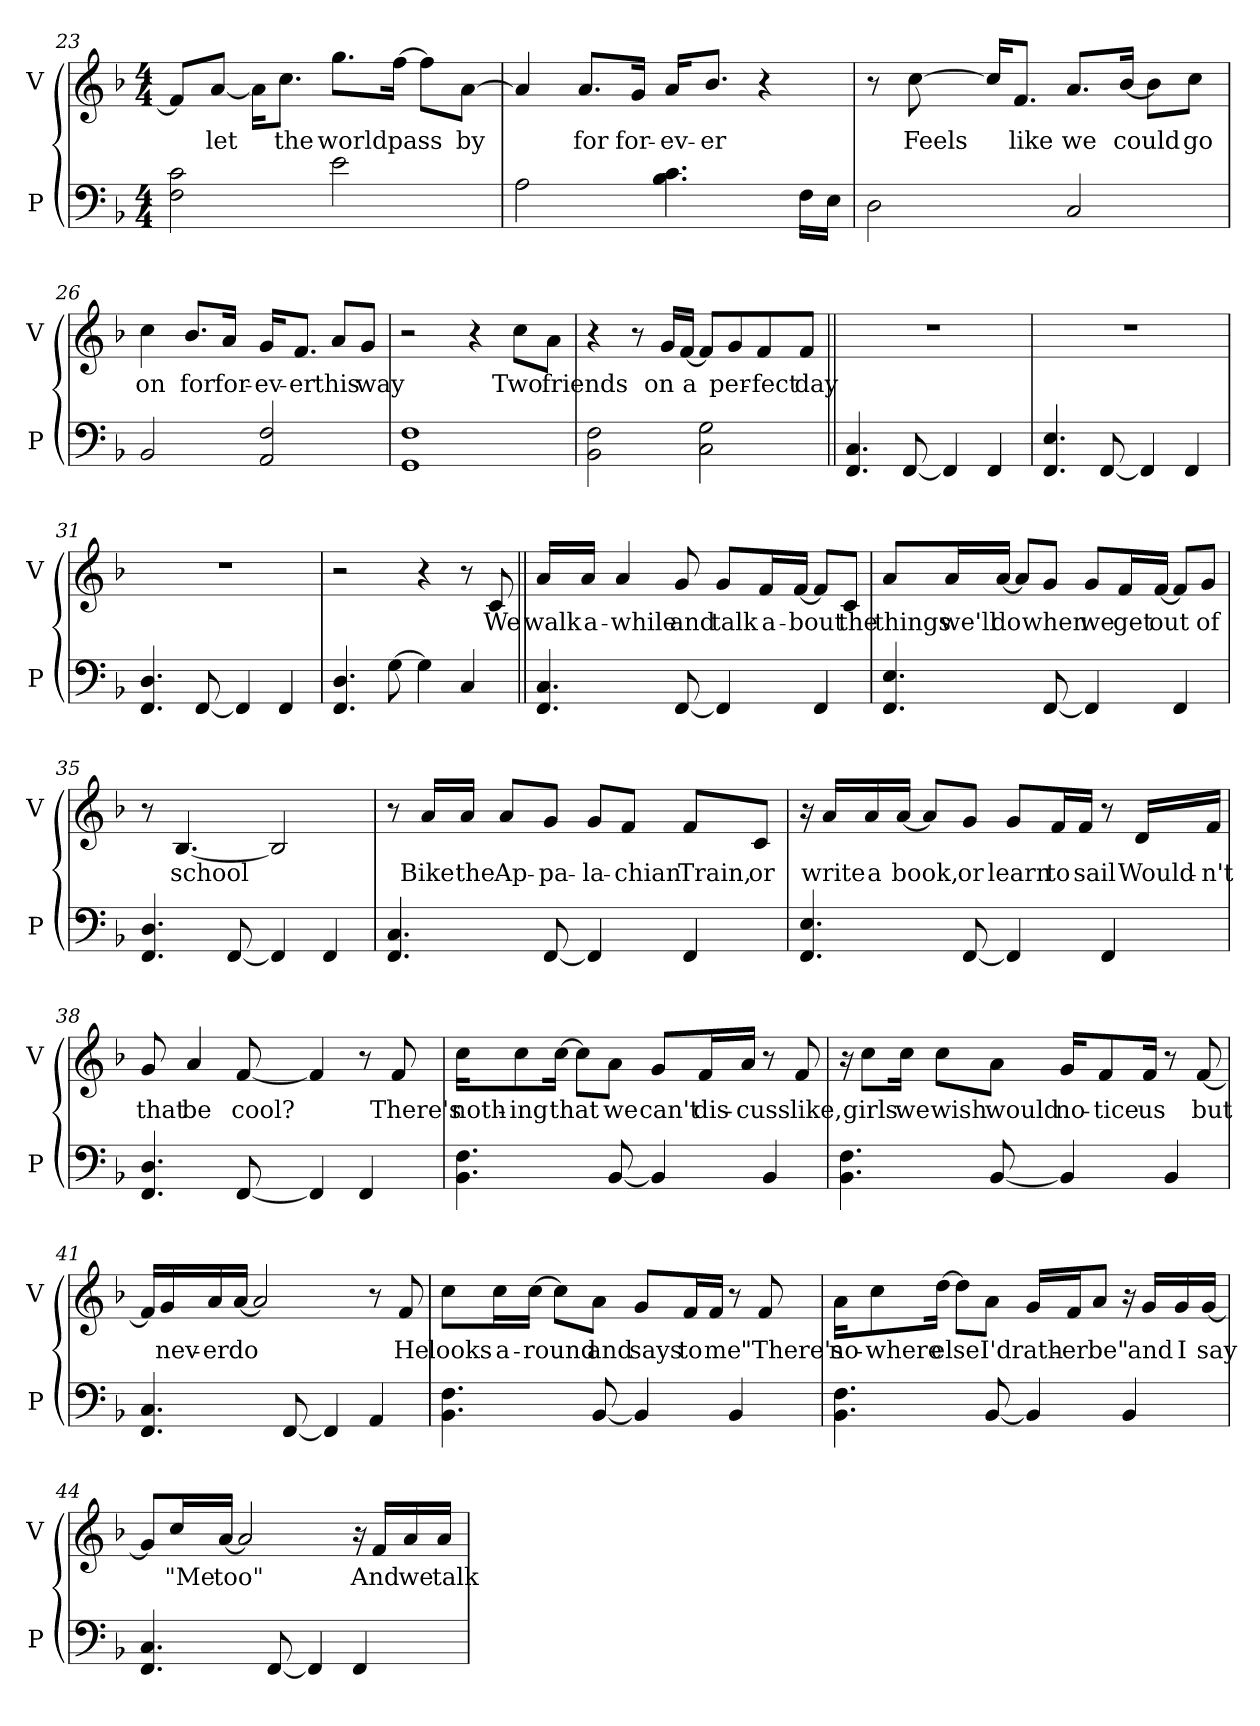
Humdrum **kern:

**kern	**kern	**text
*part2	*part1	*part1
*staff2	*staff1	*staff1
*I"P	*I"V	*
*I'P	*I'V	*
*clefF4	*clefG2	*
*k[b-]	*k[b-]	*
*M4/4	*M4/4	*
=23	=23	=23
2c 2F	8fL]	.
.	[8aJ	let
.	16aKL]	.
.	8.ccJ	the
2e	8.ggL	world
.	[16ffJk	pass
.	8ffL]	.
.	[8aJ	by
=24	=24	=24
2A	4a]	.
.	8.aL	for
.	16gJk	for-
4.B- 4.c	16aKL	-ev-
.	8.b-J	-er
.	4r	.
16FLL	.	.
16EJJ	.	.
=25	=25	=25
2D	8r	.
.	[8cc	Feels
.	16ccKL]	.
.	8.fJ	like
2C	8.aL	we
.	[16b-Jk	could
.	8b-L]	.
.	8ccJ	go
=26	=26	=26
2BB-	4cc	on
.	8.b-L	for
.	16aJk	for-
2AA 2F	16gKL	-ev-
.	8.fJ	-er
.	8aL	this
.	8gJ	way
=27	=27	=27
1F 1GG	2r	.
.	4r	.
.	8ccL	Two
.	8aJ	friends
=28	=28	=28
2F 2BB-	4r	.
.	8r	.
.	16gLL	on
.	[16fJJ	a
2C 2G	8fL]	.
.	8g	per-
.	8f	-fect
.	8fJ	day
=29||	=29||	=29||
4.FF 4.C	1r	.
[8FF	.	.
4FF]	.	.
4FF	.	.
=30	=30	=30
4.FF 4.E	1r	.
[8FF	.	.
4FF]	.	.
4FF	.	.
=31	=31	=31
4.FF 4.D	1r	.
[8FF	.	.
4FF]	.	.
4FF	.	.
=32	=32	=32
4.FF 4.D	2r	.
[8G	.	.
4G]	4r	.
4C	8r	.
.	8c	We
=33||	=33||	=33||
4.FF 4.C	16aLL	walk
.	16aJJ	a-
.	4a	-while
[8FF	8g	and
4FF]	8gL	talk
.	16fL	a-
.	[16fJJ	-bout
4FF	8fL]	.
.	8cJ	the
=34	=34	=34
4.FF 4.E	8aL	things
.	16aL	we'll
.	[16aJJ	do
.	8aL]	.
[8FF	8gJ	when
4FF]	8gL	we
.	16fL	get
.	[16fJJ	out
4FF	8fL]	.
.	8gJ	of
=35	=35	=35
4.FF 4.D	8r	.
.	[4.B-	school
[8FF	.	.
4FF]	2B-]	.
4FF	.	.
=36	=36	=36
4.FF 4.C	8r	.
.	16aLL	Bike
.	16aJJ	the
.	8aL	Ap-
[8FF	8gJ	-pa-
4FF]	8gL	-la-
.	8fJ	-chian
4FF	8fL	Train,
.	8cJ	or
=37	=37	=37
4.FF 4.E	16r	.
.	16aLL	write
.	16a	a
.	[16aJJ	book,
.	8aL]	.
[8FF	8gJ	or
4FF]	8gL	learn
.	16fL	to
.	16fJJ	sail
4FF	8r	.
.	16dLL	Would-
.	16fJJ	-n't
=38	=38	=38
4.FF 4.D	8g	that
.	4a	be
[8FF	[8f	cool?
4FF]	4f]	.
4FF	8r	.
.	8f	There's
=39	=39	=39
4.F 4.BB-	16ccKL	noth-
.	8cc	-ing
.	[16ccJk	that
.	8ccL]	.
[8BB-	8aJ	we
4BB-]	8gL	can't
.	16fL	dis-
.	16aJJ	-cuss
4BB-	8r	.
.	8f	like,
=40	=40	=40
4.BB- 4.F	16r	.
.	8ccL	girls
.	16ccJk	we
.	8ccL	wish
[8BB-	8aJ	would
4BB-]	16gKL	no-
.	8f	-tice
.	16fJk	us
4BB-	8r	.
.	[8f	but
=41	=41	=41
4.FF 4.C	16fLL]	.
.	16g	nev-
.	16a	-er
.	[16aJJ	do
.	2a]	.
[8FF	.	.
4FF]	.	.
4AA	8r	.
.	8f	He
=42	=42	=42
4.BB- 4.F	8ccL	looks
.	16ccL	a-
.	[16ccJJ	-round
.	8ccL]	.
[8BB-	8aJ	and
4BB-]	8gL	says
.	16fL	to
.	16fJJ	me
4BB-	8r	.
.	8f	"There's
=43	=43	=43
4.BB- 4.F	16aKL	no-
.	8cc	-where
.	[16ddJk	else
.	8ddL]	.
[8BB-	8aJ	I'd
4BB-]	16gLL	rath-
.	16fJ	-er
.	8aJ	be"
4BB-	16r	.
.	16gLL	and
.	16g	I
.	[16gJJ	say
=44	=44	=44
4.FF 4.C	8gL]	.
.	16ccL	"Me
.	[16aJJ	too"
.	2a]	.
[8FF	.	.
4FF]	.	.
4FF	16r	.
.	16fLL	And
.	16a	we
.	16aJJ	talk
=	=	=
*-	*-	*-
